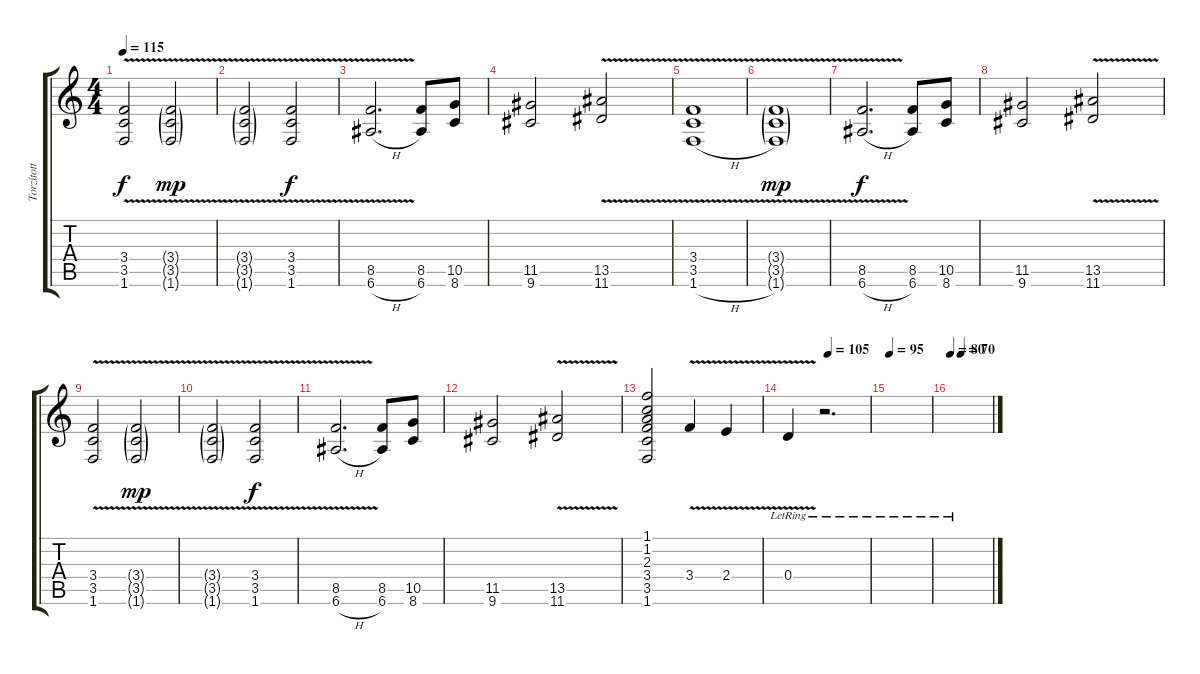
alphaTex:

\track ("Torzított gitár" "Torzított ") {instrument distortionguitar}
\staff {score tabs}
\tuning (E4 B3 G3 D3 A2 E2) {hide}
\ts (4 4)
\tempo 115
\clef g2
\ks c
(3.4 3.5{v} 1.6).2{dy f} (3.4{g} 3.5{v g} 1.6{g}).2{dy mp} |
(3.4{g} 3.5{v g} 1.6{g}).2 (3.4 3.5{v} 1.6).2{dy f} |
(8.5{v} 6.6{h}).2{d} (8.5 6.6).8 (10.5 8.6).8 |
(11.5 9.6).2 (13.5{v} 11.6).2 |
(3.4 3.5{v} 1.6{h}).1 |
(3.4{g} 3.5{v g} 1.6{g}).1{dy mp} |
(8.5{v} 6.6{h}).2{d dy f} (8.5 6.6).8 (10.5 8.6).8 |
(11.5 9.6).2 (13.5{v} 11.6).2 |
(3.4 3.5{v} 1.6).2 (3.4{g} 3.5{v g} 1.6{g}).2{dy mp} |
(3.4{g} 3.5{v g} 1.6{g}).2 (3.4 3.5{v} 1.6).2{dy f} |
(8.5{v} 6.6{h}).2{d} (8.5 6.6).8 (10.5 8.6).8 |
(11.5 9.6).2 (13.5{v} 11.6).2 |
(1.1 1.2 2.3 3.4 3.5 1.6).2 3.4{v}.4 2.4{v}.4 |
\tempo (105 0.5)
0.4{v lr}.4 r.2{d} |
\tempo 95
|
\tempo 80
\tempo (70 0.25)
